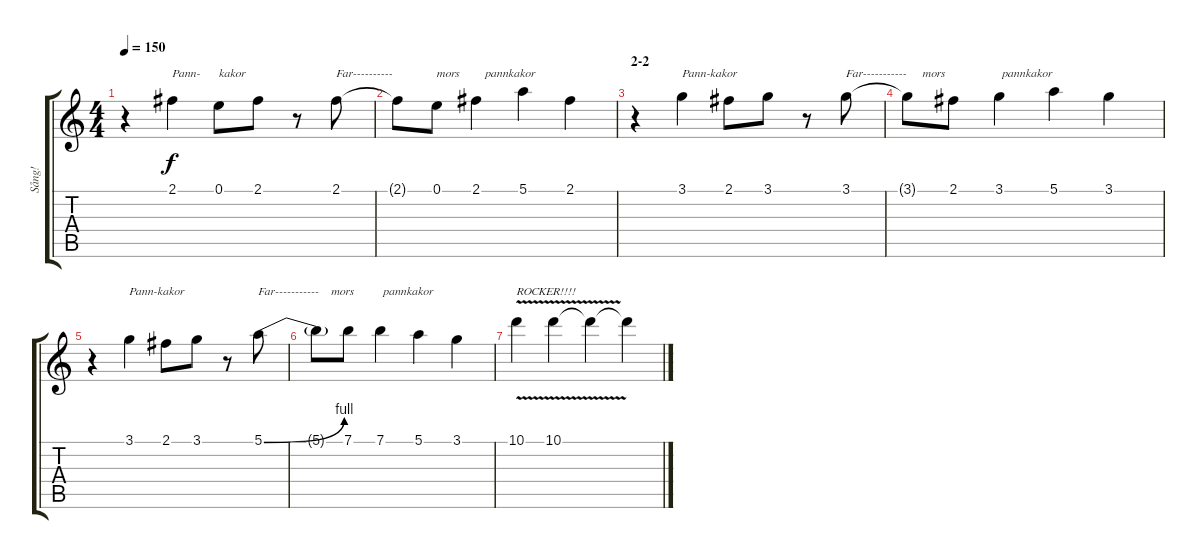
\track ("Sång!" "Sång!") {instrument distortionguitar}
\staff {score tabs}
\tuning (E4 B3 G3 D3 A2 E2) {hide}
\ts (4 4)
\tempo 150
\clef g2
\ks c
r.4{dy f} 2.1.4{txt "Pann-"} 0.1.8{txt "kakor"} 2.1.8 r.8 2.1.8{txt "Far----------"} |
2.1{t}.8 0.1.8{txt "mors"} 2.1.4{txt "   pannkakor"} 5.1.4 2.1.4 |
\section ("" "2-2")
r.4 3.1.4{txt "Pann-kakor"} 2.1.8 3.1.8 r.8 3.1.8{txt "Far-----------"} |
3.1{t}.8{txt "     mors"} 2.1.8 3.1.4{txt " pannkakor"} 5.1.4 3.1.4 |
r.4 3.1.4{txt "Pann-kakor"} 2.1.8 3.1.8 r.8 5.1{be (bend 0 0 60 4)}.8{txt "Far-----------"} |
5.1{t}.8{txt "     mors"} 7.1.8 7.1.4{txt " pannkakor"} 5.1.4 3.1.4 |
10.1{v}.4{txt "ROCKER!!!!"} 10.1{v}.4 10.1{t}.4 10.1{t}.4
